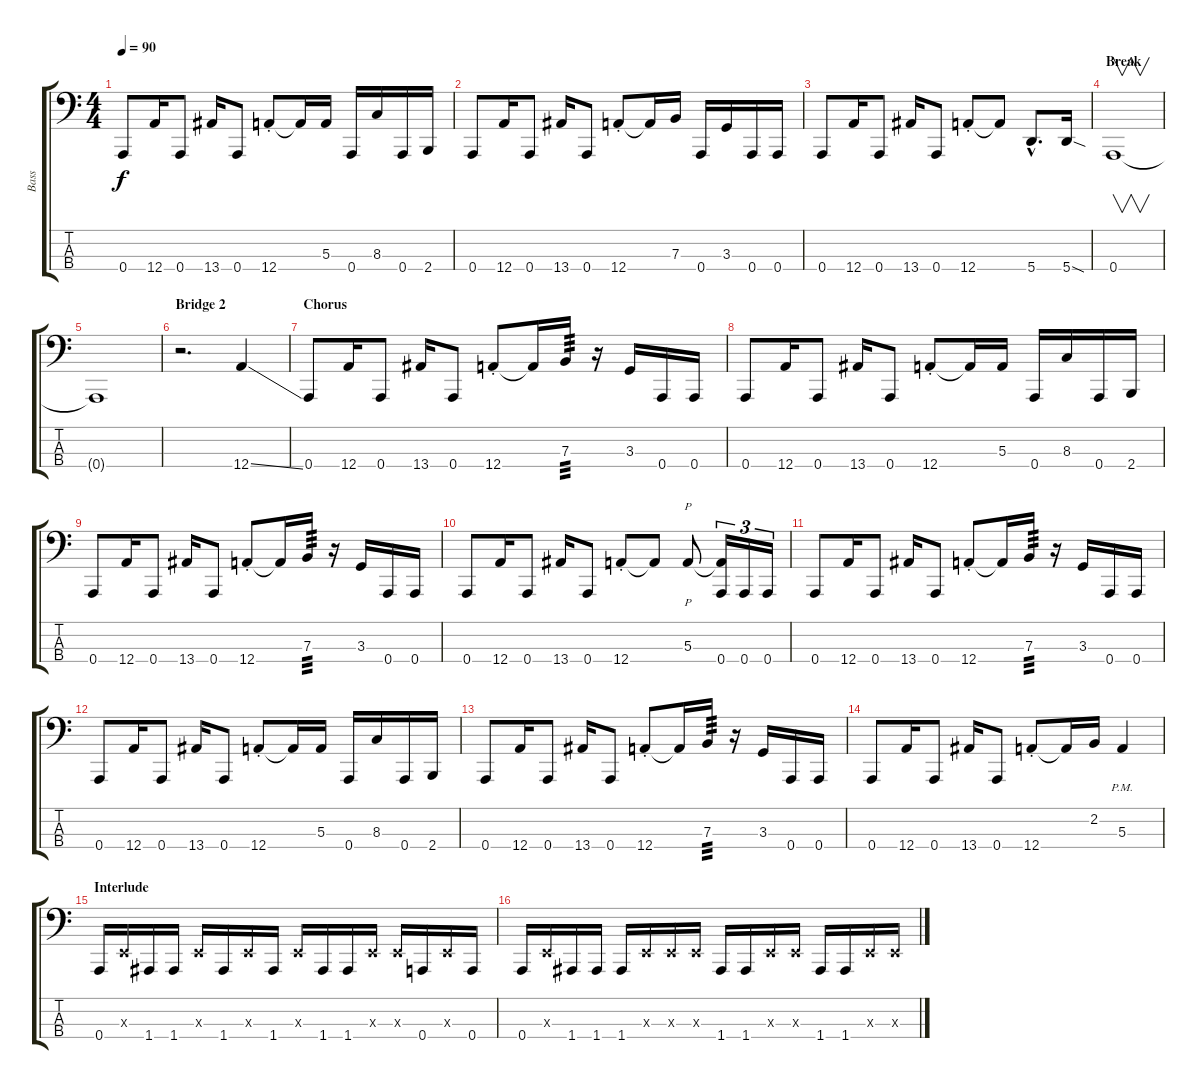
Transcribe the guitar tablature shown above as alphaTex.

\track ("Bass" "Bass") {instrument slapbass1}
\staff {score tabs}
\tuning (G2 A1 E1 A0) {hide}
\ts (4 4)
\tempo 90
\clef f4
\ks c
0.4.8{dy f} 12.4.16 0.4.8 13.4.16 0.4.8 12.4{st}.8 12.4{t}.16 5.3.16 0.4.16 8.3.16 0.4.16 2.4.16 |
0.4.8 12.4.16 0.4.8 13.4.16 0.4.8 12.4{st}.8 12.4{t}.16 7.3.16 0.4.16 3.3.16 0.4.16 0.4.16 |
0.4.8 12.4.16 0.4.8 13.4.16 0.4.8 12.4{st}.8 12.4{t}.8 5.4{hac}.8{d} 5.4{sod}.16 |
\section ("" "Break")
0.4.1{v} |
0.4{t}.1 |
\section ("" "Bridge 2")
r.2{d} 12.4{ss}.4 |
\section ("" "Chorus")
0.4.8 12.4.16 0.4.8 13.4.16 0.4.8 12.4{st}.8 12.4{t}.16 7.3.16{tp 3} r.16 3.3.16 0.4.16 0.4.16 |
0.4.8 12.4.16 0.4.8 13.4.16 0.4.8 12.4{st}.8 12.4{t}.16 5.3.16 0.4.16 8.3.16 0.4.16 2.4.16 |
0.4.8 12.4.16 0.4.8 13.4.16 0.4.8 12.4{st}.8 12.4{t}.16 7.3.16{tp 3} r.16 3.3.16 0.4.16 0.4.16 |
0.4.8 12.4.16 0.4.8 13.4.16 0.4.8 12.4{st}.8 12.4{t}.8 5.3.8{p} (5.3{t} 0.4).16{tu (3 2)} 0.4.16{tu (3 2)} 0.4.16{tu (3 2)} |
0.4.8 12.4.16 0.4.8 13.4.16 0.4.8 12.4{st}.8 12.4{t}.16 7.3.16{tp 3} r.16 3.3.16 0.4.16 0.4.16 |
0.4.8 12.4.16 0.4.8 13.4.16 0.4.8 12.4{st}.8 12.4{t}.16 5.3.16 0.4.16 8.3.16 0.4.16 2.4.16 |
0.4.8 12.4.16 0.4.8 13.4.16 0.4.8 12.4{st}.8 12.4{t}.16 7.3.16{tp 3} r.16 3.3.16 0.4.16 0.4.16 |
0.4.8 12.4.16 0.4.8 13.4.16 0.4.8 12.4{st}.8 12.4{t}.16 2.2.16 5.3{pm}.4 |
\section ("" "Interlude")
0.4.16 0.3{x}.16 1.4.16 1.4.16 0.3{x}.16 1.4.16 0.3{x}.16 1.4.16 0.3{x}.16 1.4.16 1.4.16 0.3{x}.16 0.3{x}.16 0.4.16 0.3{x}.16 0.4.16 |
0.4.16 0.3{x}.16 1.4.16 1.4.16 1.4.16 0.3{x}.16 0.3{x}.16 0.3{x}.16 1.4.16 1.4.16 0.3{x}.16 0.3{x}.16 1.4.16 1.4.16 0.3{x}.16 0.3{x}.16
